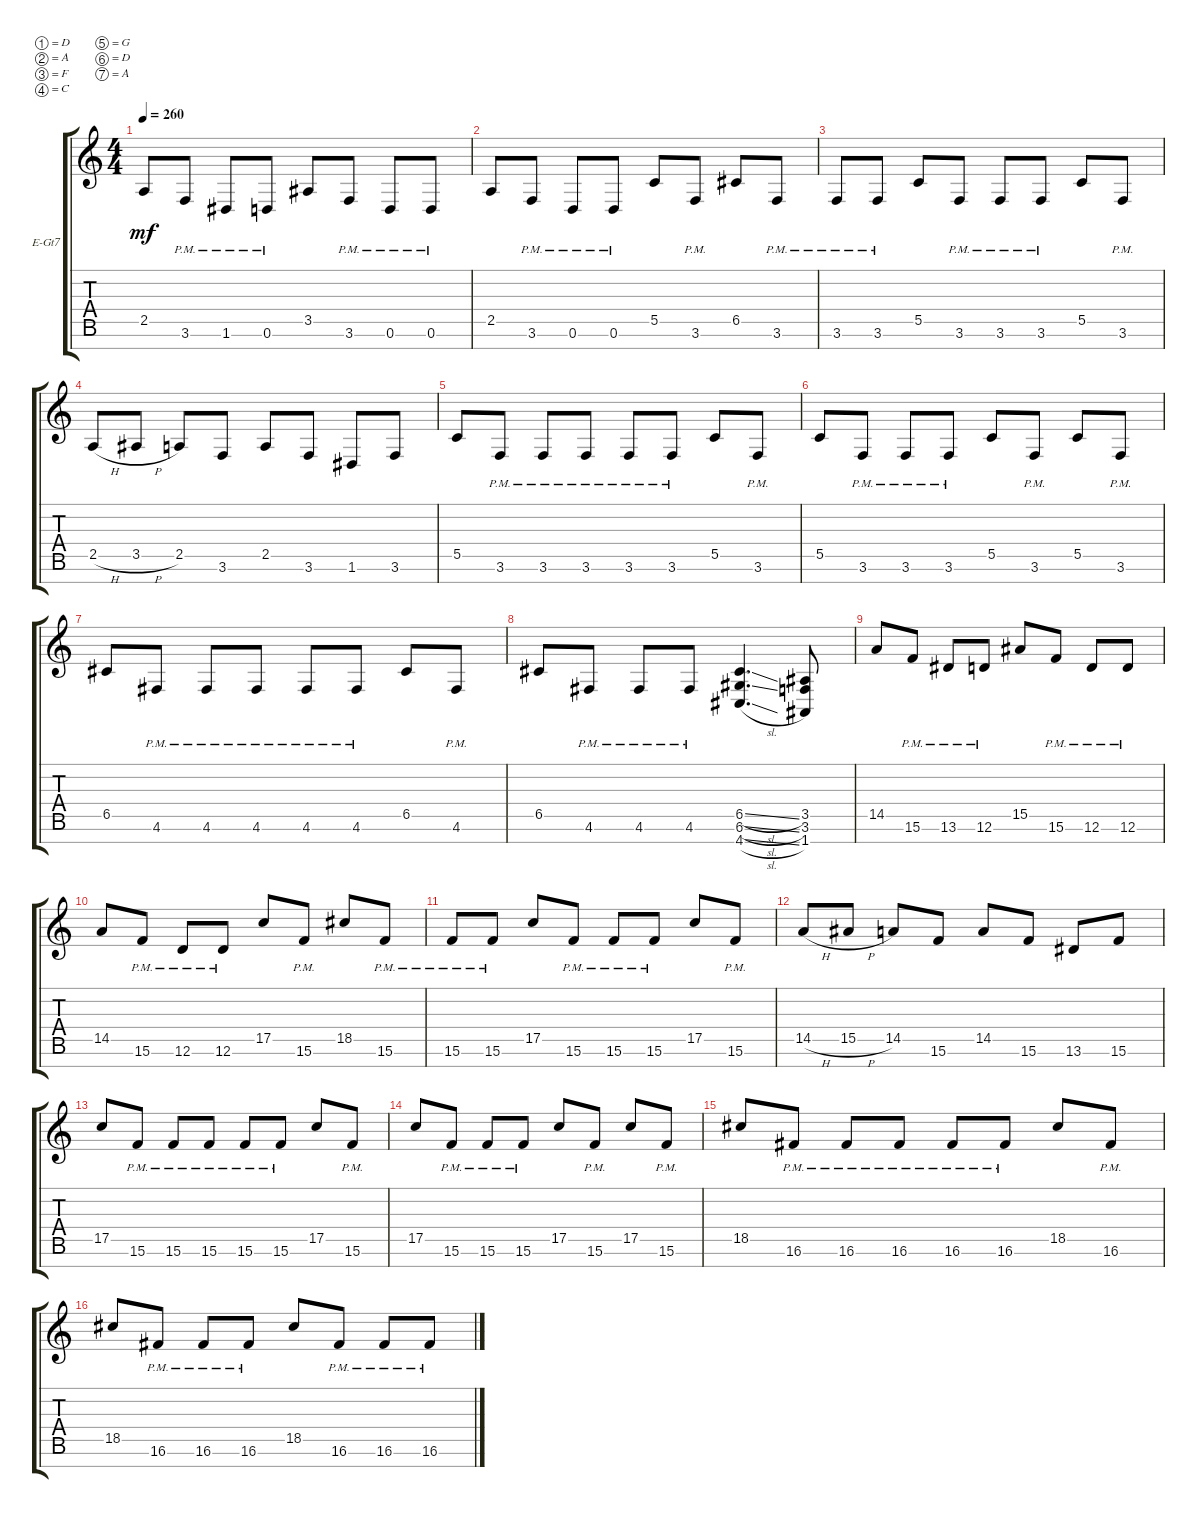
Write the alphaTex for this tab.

\defaultSystemsLayout 4
\bracketExtendMode groupsimilarinstruments
\firstSystemTrackNameOrientation horizontal
\otherSystemsTrackNameOrientation horizontal
\track ("Electric Guitar" "E-Gt7") {instrument overdrivenguitar}
\staff {score tabs}
\tuning (D4 A3 F3 C3 G2 D2 A1)
\ts (4 4)
\tempo 260
\clef g2
\ks c
2.5.8{dy mf instrument overdrivenguitar} 3.6{pm}.8 1.6{pm}.8 0.6{pm}.8 3.5.8 3.6{pm}.8 0.6{pm}.8 0.6{pm}.8 |
2.5.8 3.6{pm}.8 0.6{pm}.8 0.6{pm}.8 5.5.8 3.6{pm}.8 6.5.8 3.6{pm}.8 |
3.6{pm}.8 3.6{pm}.8 5.5.8 3.6{pm}.8 3.6{pm}.8 3.6{pm}.8 5.5.8 3.6{pm}.8 |
2.5{h}.8 3.5{h}.8 2.5.8 3.6.8 2.5.8 3.6.8 1.6.8 3.6.8 |
5.5.8 3.6{pm}.8 3.6{pm}.8 3.6{pm}.8 3.6{pm}.8 3.6{pm}.8 5.5.8 3.6{pm}.8 |
5.5.8 3.6{pm}.8 3.6{pm}.8 3.6{pm}.8 5.5.8 3.6{pm}.8 5.5.8 3.6{pm}.8 |
6.5.8 4.6{pm}.8 4.6{pm}.8 4.6{pm}.8 4.6{pm}.8 4.6{pm}.8 6.5.8 4.6{pm}.8 |
6.5.8 4.6{pm}.8 4.6{pm}.8 4.6{pm}.8 (6.5{sl} 6.6{sl} 4.7{sl}).4{d} (1.7 3.6 3.5).8 |
14.5.8 15.6{pm}.8 13.6{pm}.8 12.6{pm}.8 15.5.8 15.6{pm}.8 12.6{pm}.8 12.6{pm}.8 |
14.5.8 15.6{pm}.8 12.6{pm}.8 12.6{pm}.8 17.5.8 15.6{pm}.8 18.5.8 15.6{pm}.8 |
15.6{pm}.8 15.6{pm}.8 17.5.8 15.6{pm}.8 15.6{pm}.8 15.6{pm}.8 17.5.8 15.6{pm}.8 |
14.5{h}.8 15.5{h}.8 14.5.8 15.6.8 14.5.8 15.6.8 13.6.8 15.6.8 |
17.5.8 15.6{pm}.8 15.6{pm}.8 15.6{pm}.8 15.6{pm}.8 15.6{pm}.8 17.5.8 15.6{pm}.8 |
17.5.8 15.6{pm}.8 15.6{pm}.8 15.6{pm}.8 17.5.8 15.6{pm}.8 17.5.8 15.6{pm}.8 |
18.5.8 16.6{pm}.8 16.6{pm}.8 16.6{pm}.8 16.6{pm}.8 16.6{pm}.8 18.5.8 16.6{pm}.8 |
18.5.8 16.6{pm}.8 16.6{pm}.8 16.6{pm}.8 18.5.8 16.6{pm}.8 16.6{pm}.8 16.6{pm}.8
